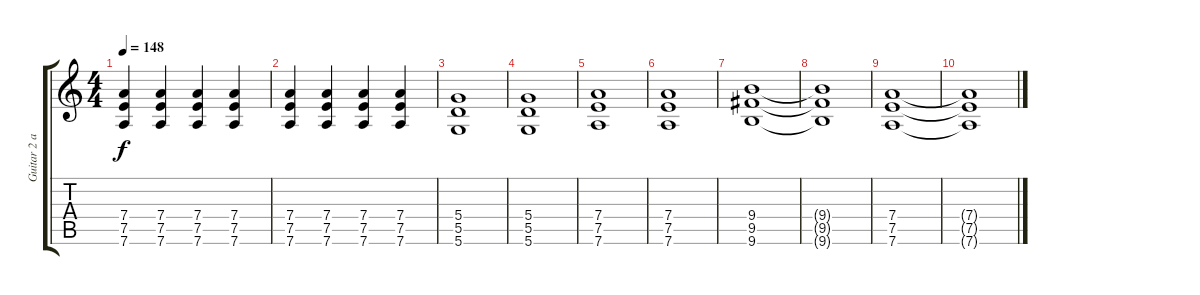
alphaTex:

\track ("Guitar 2 and 3" "Guitar 2 a") {instrument distortionguitar}
\staff {score tabs}
\tuning (E4 B3 G3 D3 A2 D2) {hide}
\ts (4 4)
\tempo 148
\clef g2
\ks c
(7.4 7.5 7.6).4{dy f} (7.4 7.5 7.6).4 (7.4 7.5 7.6).4 (7.4 7.5 7.6).4 |
(7.4 7.5 7.6).4 (7.4 7.5 7.6).4 (7.4 7.5 7.6).4 (7.4 7.5 7.6).4 |
(5.4 5.5 5.6).1 |
(5.4 5.5 5.6).1 |
(7.4 7.5 7.6).1 |
(7.4 7.5 7.6).1 |
(9.4 9.5 9.6).1 |
(9.4{t} 9.5{t} 9.6{t}).1 |
(7.4 7.5 7.6).1 |
(7.4{t} 7.5{t} 7.6{t}).1
